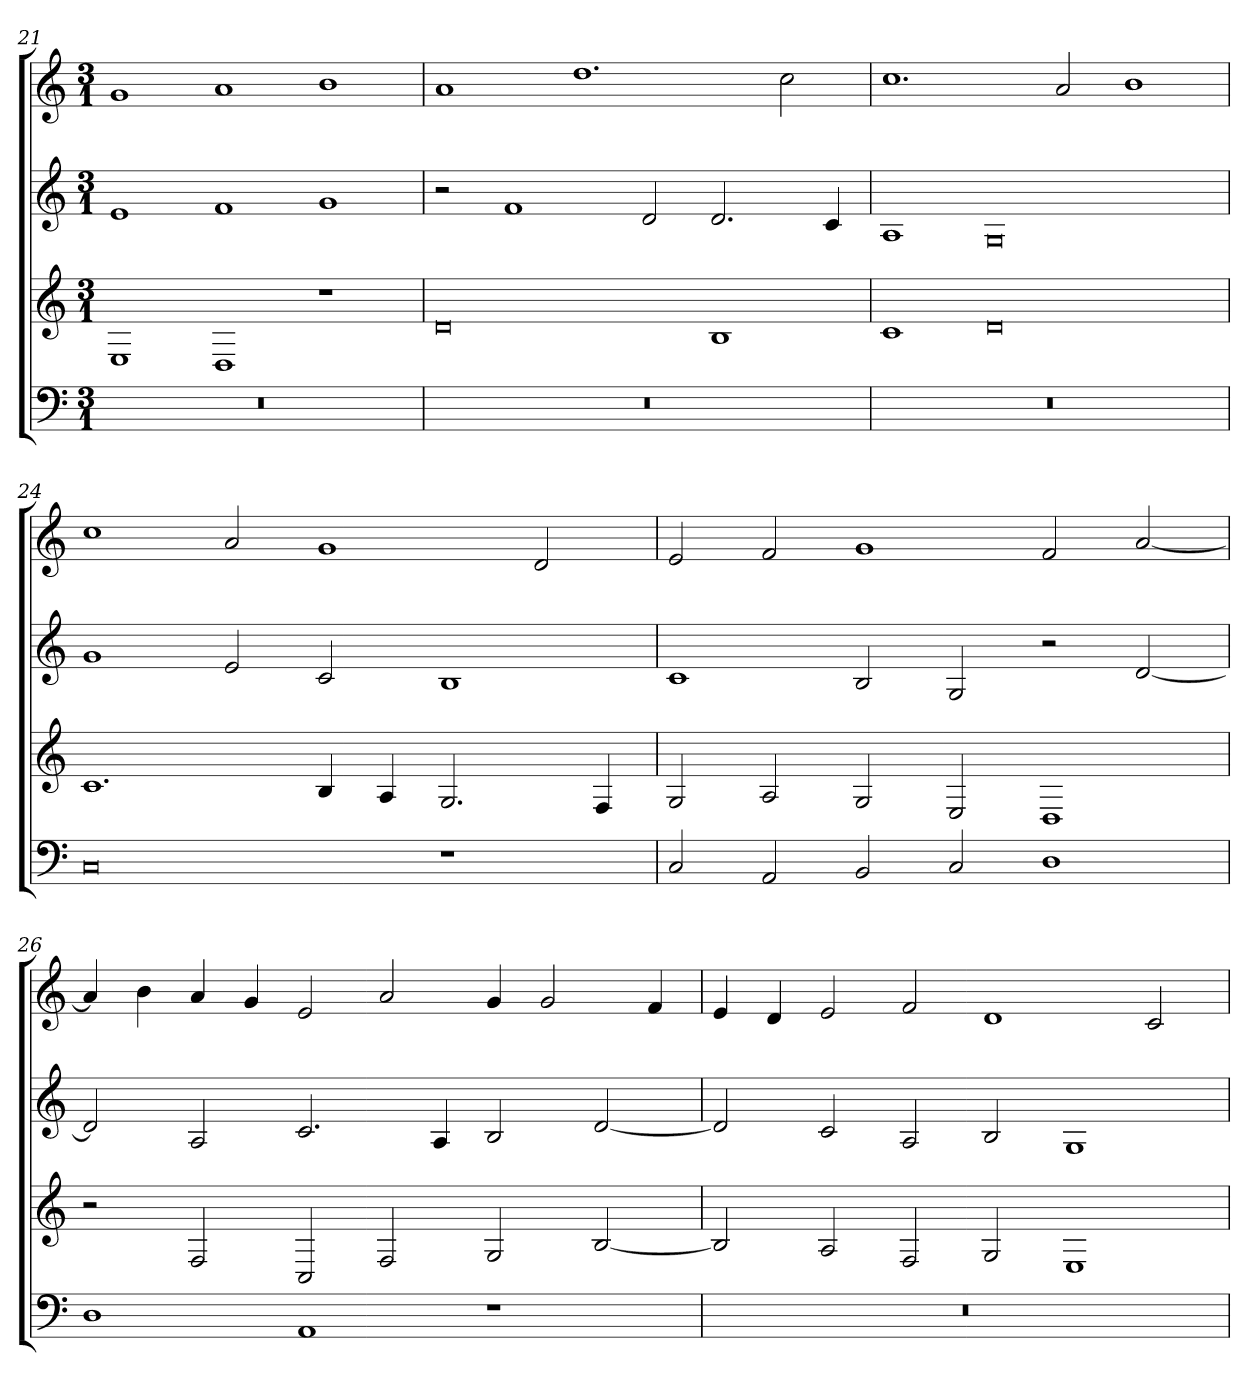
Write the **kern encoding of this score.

**kern	**kern	**kern	**kern
*part4	*part3	*part2	*part1
*staff4	*staff3	*staff2	*staff1
*clefF4	*clefG2	*clefG2	*clefG2
*M3/1	*M3/1	*M3/1	*M3/1
=21	=21	=21	=21
0.r	1E	1e	1g
.	1D	1f	1a
.	1r	1g	1b
=22	=22	=22	=22
0.r	0d	2r	1a
.	.	1f	.
.	.	.	1.dd
.	.	2d	.
.	1B	2.d	.
.	.	.	2cc
.	.	4c	.
=23	=23	=23	=23
0.r	1c	1A	1.cc
.	0d	0G	.
.	.	.	2a
.	.	.	1b
=24	=24	=24	=24
0C	1.c	1g	1cc
.	.	2e	2a
.	4B	2c	1g
.	4A	.	.
1r	2.G	1B	.
.	.	.	2d
.	4F	.	.
=25	=25	=25	=25
2C	2G	1c	2e
2AA	2A	.	2f
2BB	2G	2B	1g
2C	2E	2G	.
1D	1D	2r	2f
.	.	[2d	[2a
=26	=26	=26	=26
1D	2r	2d]	4a]
.	.	.	4b
.	2F	2A	4a
.	.	.	4g
1AA	2C	2.c	2e
.	2F	.	2a
.	.	4A	.
1r	2G	2B	4g
.	.	.	2g
.	[2B	[2d	.
.	.	.	4f
=27	=27	=27	=27
0.r	2B]	2d]	4e
.	.	.	4d
.	2A	2c	2e
.	2F	2A	2f
.	2G	2B	1d
.	1E	1G	.
.	.	.	2c
=	=	=	=
*-	*-	*-	*-
